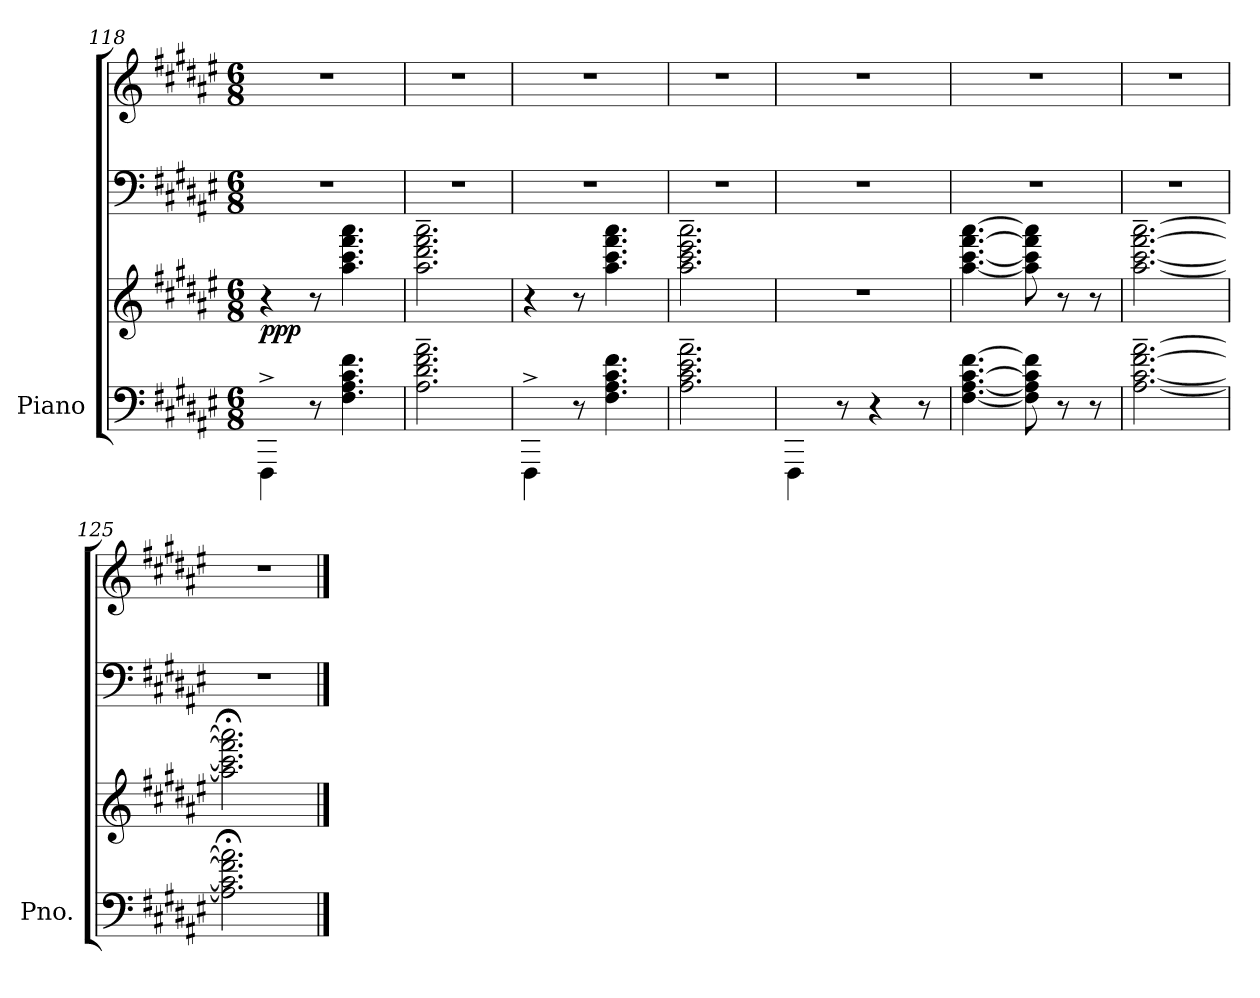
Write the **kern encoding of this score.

**kern	**kern	**kern	**kern	**dynam
*part1	*part1	*part1	*part1	*part1
*staff4	*staff3	*staff2	*staff1	*staff1/2/3/4
*I"Piano	*	*	*	*
*I'Pno.	*	*	*	*
!!LO:LB:g=z
*clefF4	*clefG2	*clefF4	*clefG2	*
*k[f#c#g#d#a#e#]	*k[f#c#g#d#a#e#]	*k[f#c#g#d#a#e#]	*k[f#c#g#d#a#e#]	*
*M6/8	*M6/8	*M6/8	*M6/8	*
=118	=118	=118	=118	=118
!	!	!	!	!LO:DY:b=3
4FFF#^\	4r	2.r	2.r	ppp
8r	8r	.	.	.
4.F#\ 4.A#\ 4.c#\ 4.f#\	4.aa#\ 4.ccc#\ 4.fff#\ 4.aaa#\	.	.	.
=119	=119	=119	=119	=119
2.A#\~ 2.d#\~ 2.f#\~ 2.a#\~	2.aa#\~ 2.ddd#\~ 2.fff#\~ 2.aaa#\~	2.r	2.r	.
=120	=120	=120	=120	=120
4FFF#^\	4r	2.r	2.r	.
8r	8r	.	.	.
4.F#\ 4.A#\ 4.c#\ 4.f#\	4.aa#\ 4.ccc#\ 4.fff#\ 4.aaa#\	.	.	.
=121	=121	=121	=121	=121
2.A#\~ 2.c#\~ 2.e#\~ 2.a#\~	2.aa#\~ 2.ccc#\~ 2.eee#\~ 2.aaa#\~	2.r	2.r	.
=122	=122	=122	=122	=122
4FFF#\	2.r	2.r	2.r	.
8r	.	.	.	.
4r	.	.	.	.
8r	.	.	.	.
=123	=123	=123	=123	=123
[4.F#\ [4.A#\ [4.c#\ [4.f#\	[4.aa#\ [4.ccc#\ [4.fff#\ [4.aaa#\	2.r	2.r	.
8F#\] 8A#\] 8c#\] 8f#\]	8aa#\] 8ccc#\] 8fff#\] 8aaa#\]	.	.	.
8r	8r	.	.	.
8r	8r	.	.	.
=124	=124	=124	=124	=124
[2.A#\~ [2.c#\~ [2.f#\~ [2.a#\~	[2.aa#\~ [2.ccc#\~ [2.fff#\~ [2.aaa#\~	2.r	2.r	.
=125	=125	=125	=125	=125
2.A#\]; 2.c#\]; 2.f#\]; 2.a#\];	2.aa#\];< 2.ccc#\];< 2.fff#\];< 2.aaa#\];<	2.r	2.r	.
==	==	==	==	==
*-	*-	*-	*-	*-
